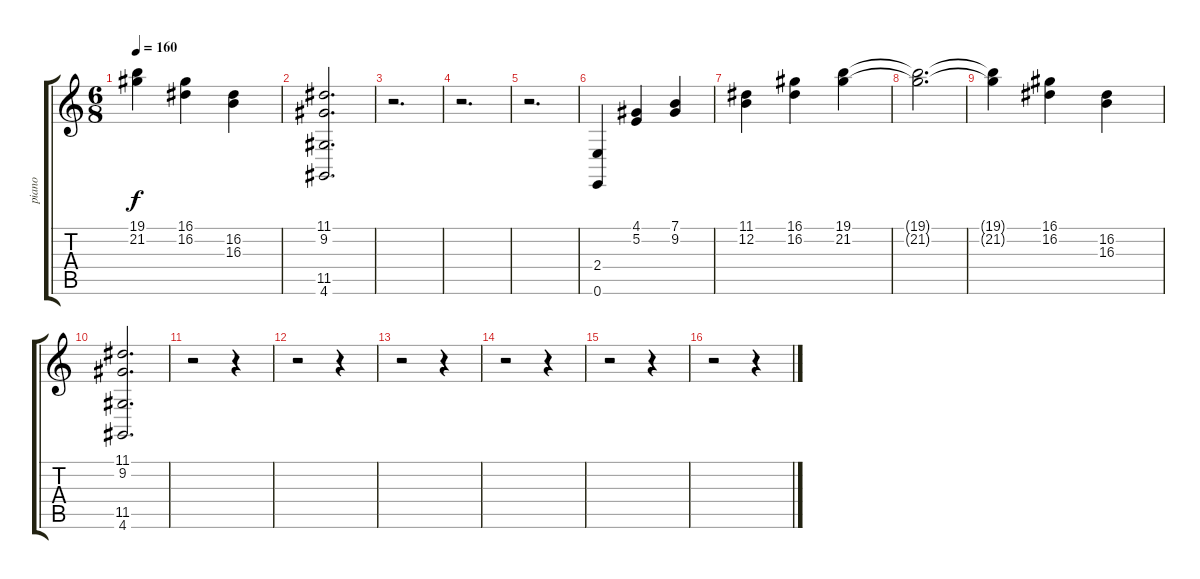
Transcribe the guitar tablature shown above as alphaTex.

\track ("piano" "piano") {instrument acousticgrandpiano}
\staff {score tabs}
\tuning (E4 B3 G3 D3 A2 E2) {hide}
\ts (6 8)
\tempo 160
\clef g2
\ks c
(19.1{t} 21.2{t}).4{dy f} (16.1 16.2).4 (16.2 16.3).4 |
(11.1 9.2 11.5 4.6).2{d} |
r.2{d} |
r.2{d} |
r.2{d} |
(2.4 0.6).4 (4.1 5.2).4 (7.1 9.2).4 |
(11.1 12.2).4 (16.1 16.2).4 (19.1 21.2).4 |
(19.1{t} 21.2{t}).2{d} |
(19.1{t} 21.2{t}).4 (16.1 16.2).4 (16.2 16.3).4 |
(11.1 9.2 11.5 4.6).2{d} |
r.2 r.4 |
r.2 r.4 |
r.2 r.4 |
r.2 r.4 |
r.2 r.4 |
r.2 r.4
